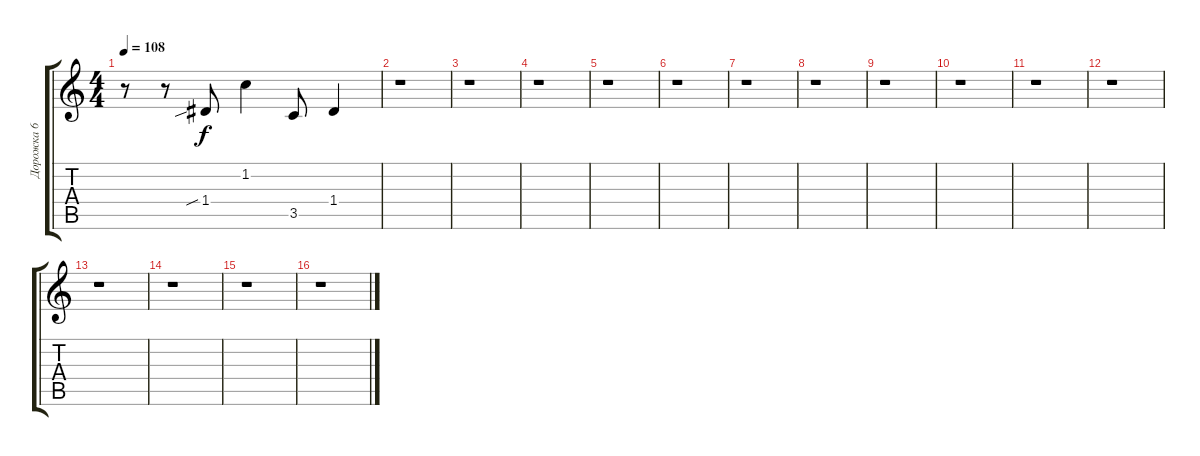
\track ("Дорожка 6" "Дорожка 6") {instrument electricguitarmuted}
\staff {score tabs}
\tuning (E4 B3 G3 D3 A2 E2) {hide}
\ts (4 4)
\tempo 108
\clef g2
\ks c
r.8{dy f} r.8 1.4{sib}.8 1.2.4 3.5.8 1.4.4 |
r.1 |
r.1 |
r.1 |
r.1 |
r.1 |
r.1 |
r.1 |
r.1 |
r.1 |
r.1 |
r.1 |
r.1 |
r.1 |
r.1 |
r.1
